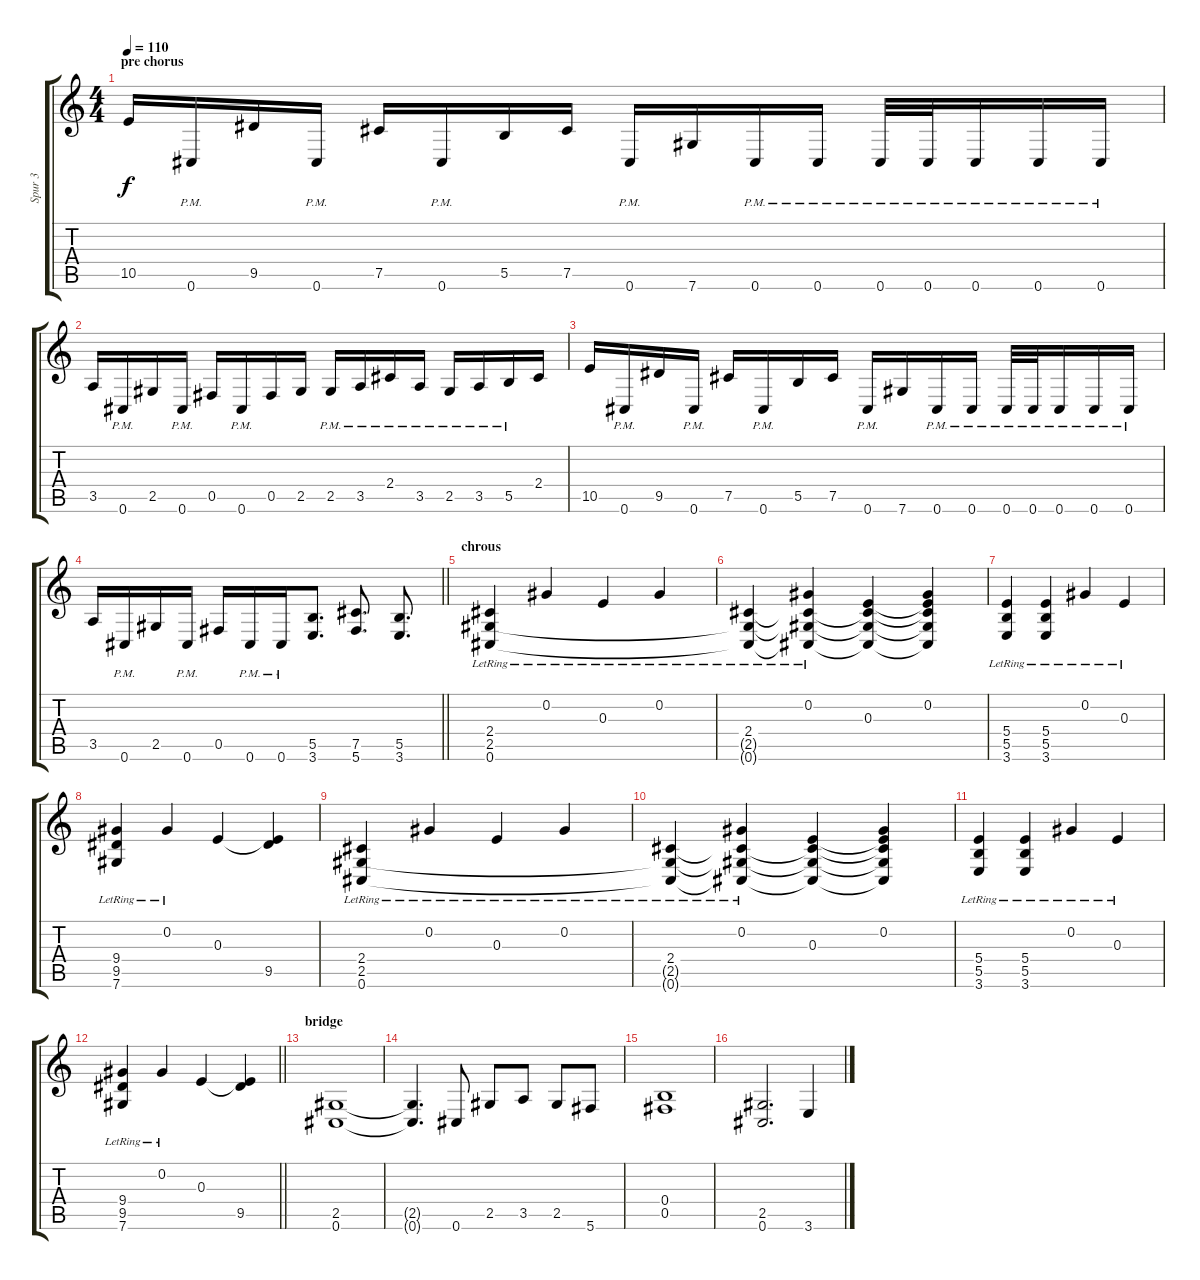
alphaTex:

\track ("Spur 3" "Spur 3") {instrument distortionguitar}
\staff {score tabs}
\tuning (Db4 Ab3 E3 B2 Gb2 Db2) {hide}
\ts (4 4)
\section ("" "pre chorus")
\tempo 110
\clef g2
\ks c
10.5.16{dy f} 0.6{pm}.16 9.5.16 0.6{pm}.16 7.5.16 0.6{pm}.16 5.5.16 7.5.16 0.6{pm}.16 7.6.16 0.6{pm}.16 0.6{pm}.16 0.6{pm}.32 0.6{pm}.32 0.6{pm}.16 0.6{pm}.16 0.6{pm}.16 |
3.5.16 0.6{pm}.16 2.5.16 0.6{pm}.16 0.5.16 0.6{pm}.16 0.5.16 2.5.16 2.5{pm}.16 3.5{pm}.16 2.4{pm}.16 3.5{pm}.16 2.5{pm}.16 3.5{pm}.16 5.5{pm}.16 2.4.16 |
10.5.16 0.6{pm}.16 9.5.16 0.6{pm}.16 7.5.16 0.6{pm}.16 5.5.16 7.5.16 0.6{pm}.16 7.6.16 0.6{pm}.16 0.6{pm}.16 0.6{pm}.32 0.6{pm}.32 0.6{pm}.16 0.6{pm}.16 0.6{pm}.16 |
\barLineRight lightlight
3.5.16 0.6{pm}.16 2.5.16 0.6{pm}.16 0.5.16 0.6{pm}.16 0.6{pm}.16 (5.5 3.6).8{d} (7.5 5.6).8{d} (5.5 3.6).8{d} |
\section ("" "chrous")
(2.4{lr} 2.5{lr} 0.6{lr}).4 0.2{lr}.4 0.3{lr}.4 0.2{lr}.4 |
(2.4{lr} 2.5{t} 0.6{t}).4 (0.2{lr} 2.4{t} 2.5{t} 0.6{t}).4 (0.3 2.4{t} 2.5{t} 0.6{t}).4 (0.2 0.3{t} 2.4{t} 2.5{t} 0.6{t}).4 |
(5.4{lr} 5.5{lr} 3.6{lr}).4 (5.4{lr} 5.5{lr} 3.6{lr}).4 0.2{lr}.4 0.3{lr}.4 |
(9.4{lr} 9.5{lr} 7.6{lr}).4 0.2{lr}.4 0.3.4 (0.3{t} 9.5).4 |
(2.4{lr} 2.5{lr} 0.6{lr}).4 0.2{lr}.4 0.3{lr}.4 0.2{lr}.4 |
(2.4{lr} 2.5{t} 0.6{t}).4 (0.2{lr} 2.4{t} 2.5{t} 0.6{t}).4 (0.3 2.4{t} 2.5{t} 0.6{t}).4 (0.2 0.3{t} 2.4{t} 2.5{t} 0.6{t}).4 |
(5.4{lr} 5.5{lr} 3.6{lr}).4 (5.4{lr} 5.5{lr} 3.6{lr}).4 0.2{lr}.4 0.3{lr}.4 |
\barLineRight lightlight
(9.4{lr} 9.5{lr} 7.6{lr}).4 0.2{lr}.4 0.3.4 (0.3{t} 9.5).4 |
\section ("" "bridge")
(2.5 0.6).1 |
(2.5{t} 0.6{t}).4{d} 0.6.8 2.5.8 3.5.8 2.5.8 5.6.8 |
(0.4 0.5).1 |
(2.5 0.6).2{d} 3.6.4
